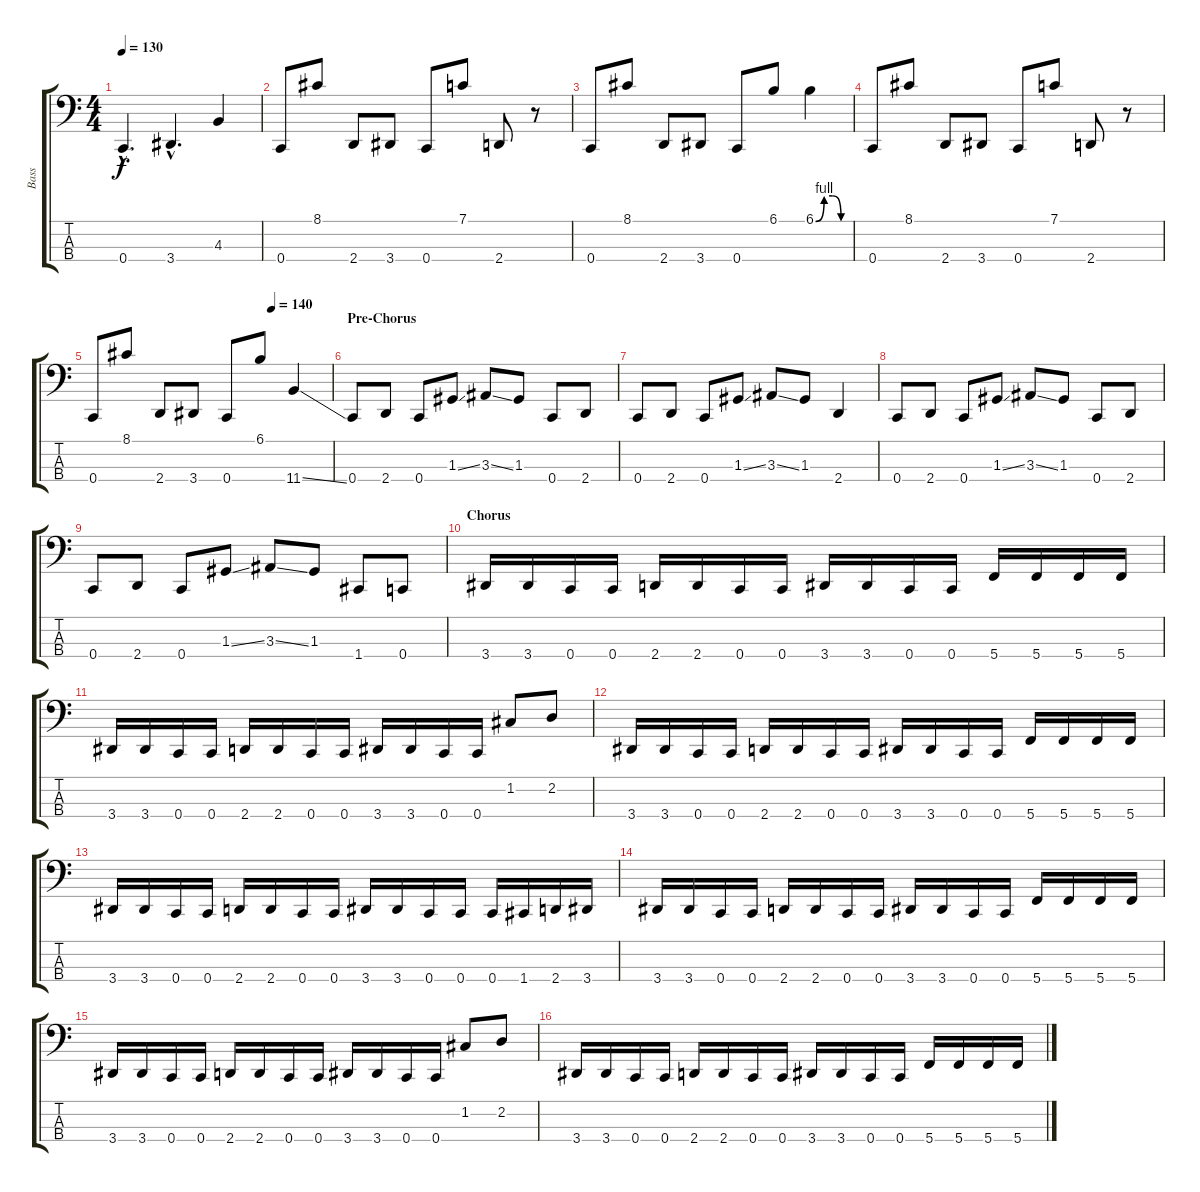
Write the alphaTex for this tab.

\track ("Bass" "Bass") {instrument electricbasspick}
\staff {score tabs}
\tuning (F2 C2 G1 C1) {hide}
\ts (4 4)
\tempo 130
\clef f4
\ks c
0.4{hac}.4{d dy f} 3.4{hac}.4{d} 4.3.4 |
0.4.8 8.1.8 2.4.8 3.4.8 0.4.8 7.1.8 2.4.8 r.8 |
0.4.8 8.1.8 2.4.8 3.4.8 0.4.8 6.1.8 6.1{be (custom 0 0 15 4 30 4 45 0 60 0)}.4 |
0.4.8 8.1.8 2.4.8 3.4.8 0.4.8 7.1.8 2.4.8 r.8 |
\tempo (140 0.75)
0.4.8 8.1.8 2.4.8 3.4.8 0.4.8 6.1.8 11.4{ss}.4 |
\section ("" "Pre-Chorus")
0.4.8 2.4.8 0.4.8 1.3{ss}.8 3.3{ss}.8 1.3.8 0.4.8 2.4.8 |
0.4.8 2.4.8 0.4.8 1.3{ss}.8 3.3{ss}.8 1.3.8 2.4.4 |
0.4.8 2.4.8 0.4.8 1.3{ss}.8 3.3{ss}.8 1.3.8 0.4.8 2.4.8 |
0.4.8 2.4.8 0.4.8 1.3{ss}.8 3.3{ss}.8 1.3.8 1.4.8 0.4.8 |
\section ("" "Chorus")
3.4.16 3.4.16 0.4.16 0.4.16 2.4.16 2.4.16 0.4.16 0.4.16 3.4.16 3.4.16 0.4.16 0.4.16 5.4.16 5.4.16 5.4.16 5.4.16 |
3.4.16 3.4.16 0.4.16 0.4.16 2.4.16 2.4.16 0.4.16 0.4.16 3.4.16 3.4.16 0.4.16 0.4.16 1.2.8 2.2.8 |
3.4.16 3.4.16 0.4.16 0.4.16 2.4.16 2.4.16 0.4.16 0.4.16 3.4.16 3.4.16 0.4.16 0.4.16 5.4.16 5.4.16 5.4.16 5.4.16 |
3.4.16 3.4.16 0.4.16 0.4.16 2.4.16 2.4.16 0.4.16 0.4.16 3.4.16 3.4.16 0.4.16 0.4.16 0.4.16 1.4.16 2.4.16 3.4.16 |
3.4.16 3.4.16 0.4.16 0.4.16 2.4.16 2.4.16 0.4.16 0.4.16 3.4.16 3.4.16 0.4.16 0.4.16 5.4.16 5.4.16 5.4.16 5.4.16 |
3.4.16 3.4.16 0.4.16 0.4.16 2.4.16 2.4.16 0.4.16 0.4.16 3.4.16 3.4.16 0.4.16 0.4.16 1.2.8 2.2.8 |
3.4.16 3.4.16 0.4.16 0.4.16 2.4.16 2.4.16 0.4.16 0.4.16 3.4.16 3.4.16 0.4.16 0.4.16 5.4.16 5.4.16 5.4.16 5.4.16
